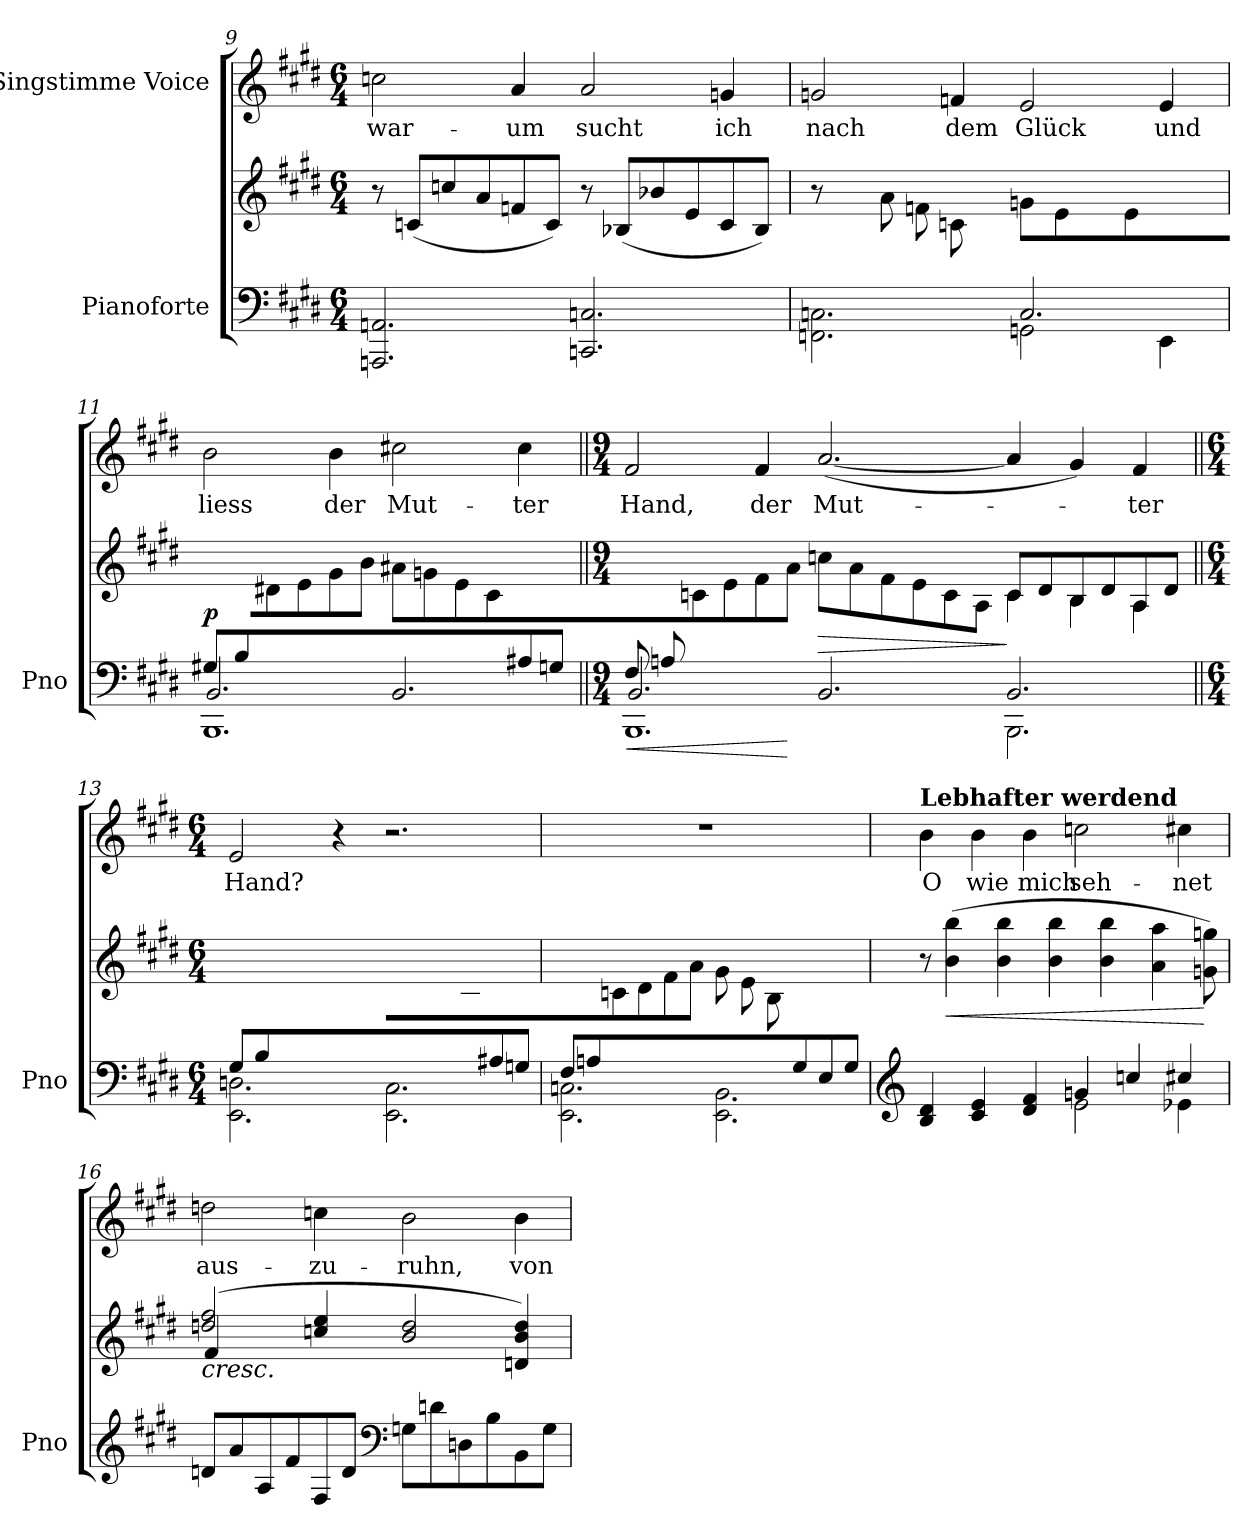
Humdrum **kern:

**kern	**kern	**dynam	**kern	**text
*part2	*part2	*part2	*part1	*part1
*staff3	*staff2	*staff2/3	*staff1	*staff1
*I"Pianoforte	*	*	*I"Singstimme Voice	*
*I'Pno	*	*	*	*
!!LO:LB:g=z
*clefF4	*clefG2	*	*clefG2	*
*k[f#c#g#d#]	*k[f#c#g#d#]	*	*k[f#c#g#d#]	*
*M6/4	*M6/4	*	*M6/4	*
=9	=9	=9	=9	=9
!	!	!	!	!LO:LY:b
2.AAAn/ 2.AAn/	8r	.	2ccn\	war-
.	(<8cn/L	.	.	.
.	8ccn/	.	.	.
.	8a/	.	.	.
!	!	!	!	!LO:LY:b
.	8fn/	.	4a/	-um
.	8c/J)	.	.	.
!	!	!	!	!LO:LY:b
2.CCn/ 2.Cn/	8r	.	2a/	sucht
.	(<8B-X/L	.	.	.
.	8b-X/	.	.	.
.	8e/	.	.	.
!	!	!	!	!LO:LY:b
.	8c/	.	4gn/	ich
.	8B-/J)	.	.	.
=10	=10	=10	=10	=10
*^	*	*	*	*
*	*^	*	*	*	*
!	!	!	!	!	!	!LO:LY:b
8ryy	2.FFn\ 2.Cn\	2.ryy	8r	.	2gn/	nach
8A/L	.	.	8ryy	.	.	.
4.ryy	.	.	8a\	.	.	.
.	.	.	8fn\	.	.	.
!	!	!	!	!	!	!LO:LY:b
.	.	.	8cn\	.	4fn/	dem
8A/J	.	.	8ryy	.	.	.
!	!	!	!	!	!	!LO:LY:b
4ryy	2.C/	2GGn\	8gn\L	.	2e/	Glück
.	.	.	8e\	.	.	.
8Gn/	.	.	8ryy	.	.	.
8ryy	.	.	8e\	.	.	.
!	!	!	!	!	!	!LO:LY:b
8A#X/	.	4EE\	4ryy	.	4e/	und
8G/J	.	.	.	.	.	.
=11	=11	=11	=11	=11	=11	=11
!	!	!	!	!LO:DY:a=2	!	!LO:LY:b
8G#X/L	2.BB/	1.BBB	4ryy	p	2b\	liess
8B/	.	.	.	.	.	.
1ryy	.	.	8d#X\	.	.	.
.	.	.	8e\	.	.	.
!	!	!	!	!	!	!LO:LY:b
.	.	.	8g#\	.	4b\	der
.	.	.	8b\J	.	.	.
!	!	!	!	!	!	!LO:LY:b
.	2.BB/	.	8a#X\L	.	2cc#X\	Mut-
.	.	.	8gn\	.	.	.
.	.	.	8e\	.	.	.
.	.	.	8c#\	.	.	.
!	!	!	!	!	!	!LO:LY:b
8A#X/	.	.	4ryy	.	4cc#\	-ter
8Gn/J	.	.	.	.	.	.
!!LO:PB:g=z
=12||	=12||	=12||	=12||	=12||	=12||	=12||
*M9/4	*	*	*M9/4	*	*M9/4	*
*	*	*	*	*	*MM84	*
!	!	!	!	!LO:HP:b=2	!	!LO:LY:b
*	*	*	*^	*	*	*
(>8F#/L	2.BB/	1.BBB	4ryy	2.ryy	<	2f#/	Hand,
8An/	.	.	.	.	.	.	.
0ryy	.	.	8cn\	.	.	.	.
.	.	.	8e\	.	.	.	.
!	!	!	!	!	!	!	!LO:LY:b
.	.	.	8f#\	.	.	4f#/	der
.	.	.	8a\J	.	[	.	.
!	!	!	!	!	!LO:HP:b	!	!LO:LY:b
.	2.BB/	.	8ccn\L	2.ryy	>	(<[2.a/	Mut-
.	.	.	8a\	.	.	.	.
.	.	.	8f#\	.	.	.	.
.	.	.	8e\	.	.	.	.
.	.	.	8c\	.	.	.	.
.	.	.	8A\J	.	.	.	.
*	*	*	*	*	*	*MM78	*
.	2.BB/	2.BBB\	8c/L	4c\	]	4a/]	.
.	.	.	8d#/	.	.	.	.
.	.	.	8B/	4B\	.	4g#/)	.
.	.	.	8d#/	.	.	.	.
!	!	!	!	!	!	!	!LO:LY:b
.	.	.	8A/	4A\	.	4f#/	-ter
.	.	.	8d#/J)	.	.	.	.
*v	*v	*v	*	*	*	*	*
*	*v	*v	*	*	*
=13||	=13||	=13||	=13||	=13||
*M6/4	*M6/4	*	*M6/4	*
*^	*	*	*	*
!	!	!	!	!	!LO:LY:b
8G#/L	2.EE\ 2.Dn\	4ryy	.	2e/	Hand?
8B/	.	.	.	.	.
1ryy	.	8d#X\	.	.	.
.	.	8e\	.	.	.
*	*	*	*	*MM92	*
.	.	8g#\	.	4r	.
.	.	8b\J	.	.	.
.	2.EE\ 2.C#\	8a#X\L	.	2.r	.
.	.	8gn\	.	.	.
.	.	8e\	.	.	.
.	.	8c#\	.	.	.
8A#X/	.	4ryy	.	.	.
8Gn/J	.	.	.	.	.
=14	=14	=14	=14	=14	=14
*	*	*	*	*MM94	*
8F#/L	2.EE\ 2.Cn\	4ryy	.	1.r	.
8An/	.	.	.	.	.
2..ryy	.	8cn\	.	.	.
.	.	8d#\	.	.	.
.	.	8f#\	.	.	.
.	.	8a\J	.	.	.
.	2.EE\ 2.BB\	8g#\L	.	.	.
.	.	8e\	.	.	.
.	.	8B\	.	.	.
8G#/	.	4.ryy	.	.	.
8E/	.	.	.	.	.
8G#/J	.	.	.	.	.
!!LO:LB:g=z
=15	=15	=15	=15	=15	=15
*clefG2	*	*	*	*	*
!	!	!	!	!LO:TX:a:B:t=Lebhafter werdend	!
!	!	!	!	!	!LO:LY:b
4B/ 4d#/	2.ryy	8r	.	4b\	O
!	!	!	!LO:HP:b	!	!
.	.	(>4b\ 4bb\	<	.	.
!	!	!	!	!	!LO:LY:b
4c#/ 4e/	.	.	.	4b\	wie
.	.	4b\ 4bb\	.	.	.
!	!	!	!	!	!LO:LY:b
4d#/ 4f#/	.	.	.	4b\	mich
.	.	4b\ 4bb\	.	.	.
!	!	!	!	!	!LO:LY:b
4gn/	2e\	.	.	2ccn\	seh-
.	.	4b\ 4bb\	.	.	.
4ccn/	.	.	.	.	.
.	.	4a\ 4aa\	.	.	.
!	!	!	!	!	!LO:LY:b
4cc#X/	4e-X\	.	.	4cc#X\	-net
.	.	8gn\ 8ggn\)	[	.	.
*v	*v	*	*	*	*
=16	=16	=16	=16	=16
*	*^	*	*	*
!	!LO:TX:b:i:t=cresc.	!	!	!	!
!	!	!	!	!	!LO:LY:b
8dn/L	(>2ddn/ 2ff#/	4f#/	.	2ddn\	aus-
8a/	.	.	.	.	.
8A/	.	1ryy	.	.	.
8f#/	.	.	.	.	.
!	!	!	!	!	!LO:LY:b
8F#/	4ccn/ 4ee/	.	.	4ccn\	-zu-
8d/J	.	.	.	.	.
*clefF4	*	*	*	*	*
!	!	!	!	!	!LO:LY:b
8Gn\L	2b/ 2dd/	.	.	2b\	-ruhn,
8dn\	.	.	.	.	.
8Dn\	.	.	.	.	.
8B\	.	.	.	.	.
!	!	!	!	!	!LO:LY:b
8BB\	4dn/ 4b/ 4dd/)	4ryy	.	4b\	von
8G\J	.	.	.	.	.
*	*v	*v	*	*	*
=	=	=	=	=
*-	*-	*-	*-	*-
